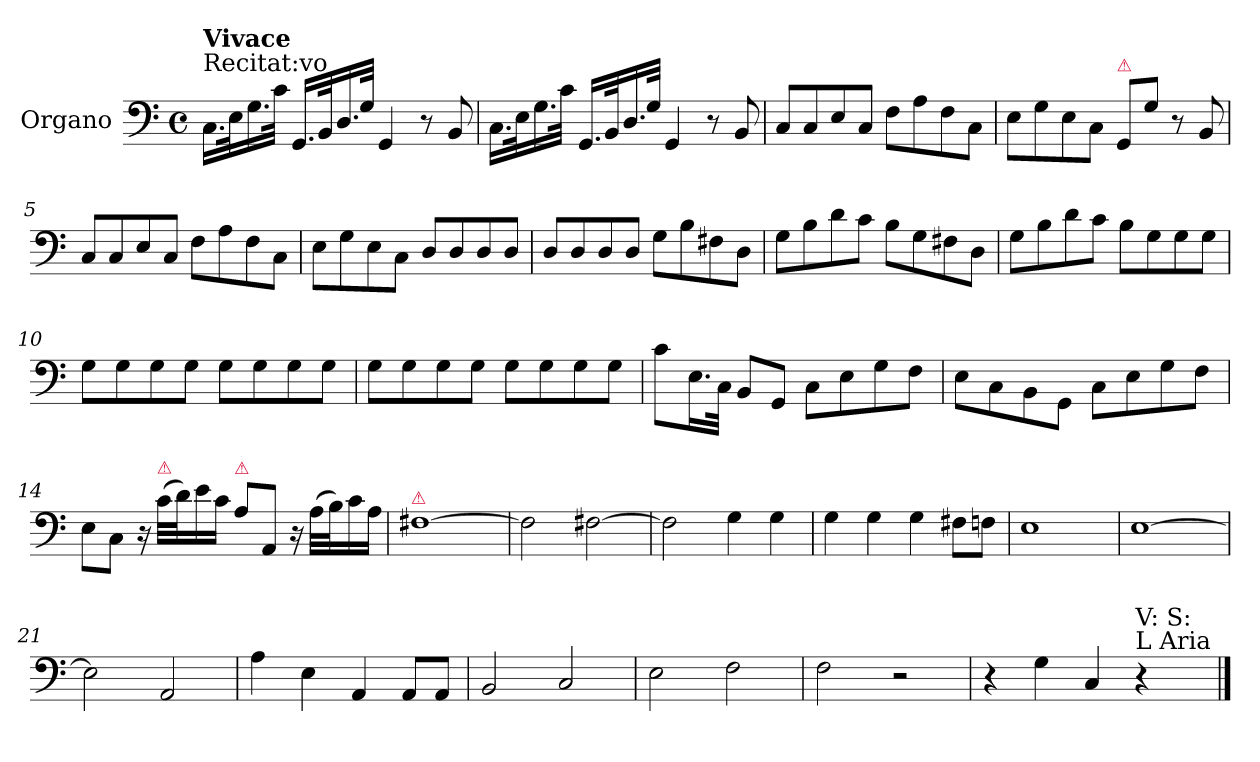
**kern	**dynam
*part1	*part1
*staff1	*staff1
*I"Organo	*
*clefF4	*
*k[]	*
*M4/4	*
*met(c)	*
=1	=1
!LO:TX:a:t=Recitat&colon;vo	!
!LO:TX:a:B:t=Vivace	!
16.C\LL	.
32E\K	.
16.G\	.
32c\JJk	.
16.GG/LL	.
32BB/K	.
16.D/	.
32G/JJk	.
4GG/	.
8r	.
8BB/	.
=2	=2
16.C\LL	.
32E\K	.
16.G\	.
32c\JJk	.
16.GG/LL	.
32BB/K	.
16.D/	.
32G/JJk	.
4GG/	.
8r	.
8BB/	.
=3	=3
8C/L	.
8C/	.
8E/	.
8C/J	.
8F\L	.
8A\	.
8F\	.
8C\J	.
=4	=4
8E\L	.
8G\	.
8E\	.
8C\J	.
!LO:TX:a:color=crimson:t=⚠	!
8GG/L	.
8G\J	.
8r	.
8BB/	.
=5	=5
8C/L	.
8C/	.
8E/	.
8C/J	.
8F\L	.
8A\	.
8F\	.
8C\J	.
=6	=6
8E\L	.
8G\	.
8E\	.
8C\J	.
!	!LO:DY:b
8D/L	pia&colon;
8D/	.
8D/	.
8D/J	.
=7	=7
8D/L	.
8D/	.
8D/	.
8D/J	.
!	!LO:DY:b
8G\L	for&colon;
8B\	.
8F#X\	.
8D\J	.
=8	=8
8G\L	.
8B\	.
8d\	.
8c\J	.
8B\L	.
8G\	.
8F#X\	.
8D\J	.
=9	=9
8G\L	.
8B\	.
8d\	.
8c\J	.
!	!LO:DY:b
8B\L	pia&colon;
8G\	.
8G\	.
8G\J	.
=10	=10
8G\L	.
8G\	.
8G\	.
8G\J	.
8G\L	.
8G\	.
8G\	.
8G\J	.
=11	=11
8G\L	.
8G\	.
8G\	.
8G\J	.
8G\L	.
8G\	.
8G\	.
8G\J	.
=12	=12
8c\L	.
16.E\L	.
32C\JJk	.
8BB/L	.
8GG/J	.
8C\L	.
8E\	.
8G\	.
8F\J	.
=13	=13
8E\L	.
8C\	.
8BB\	.
8GG\J	.
8C\L	.
8E\	.
8G\	.
8F\J	.
=14	=14
8E\L	.
8C\J	.
16r	.
!LO:TX:a:color=crimson:t=⚠	!
(32c\LLL	.
32d\J)	.
16e\	.
16c\JJ	.
!LO:TX:a:color=crimson:t=⚠	!
8A\L	.
8AA/J	.
16r	.
(32A\LLL	.
32B\J)	.
16c\	.
16A\JJ	.
=15	=15
!LO:TX:a:color=crimson:t=⚠	!
[1F#X	.
=16	=16
2F#\]	.
[2F#X\	.
=17	=17
2F#\]	.
4G\	.
4G\	.
=18	=18
4G\	.
4G\	.
4G\	.
8F#X\L	.
8Fn\J	.
=19	=19
1E	.
=20	=20
[1E	.
=21	=21
2E\]	.
2AA/	.
=22	=22
4A\	.
4E\	.
4AA/	.
8AA/L	.
8AA/J	.
=23	=23
2BB/	.
2C/	.
=24	=24
2E\	.
2F\	.
=25	=25
2F\	.
2r	.
=26	=26
4r	.
4G\	.
4C/	.
!LO:TX:a:t=V&colon; S&colon;\nL Aria	!
4r	.
==	==
*-	*-
